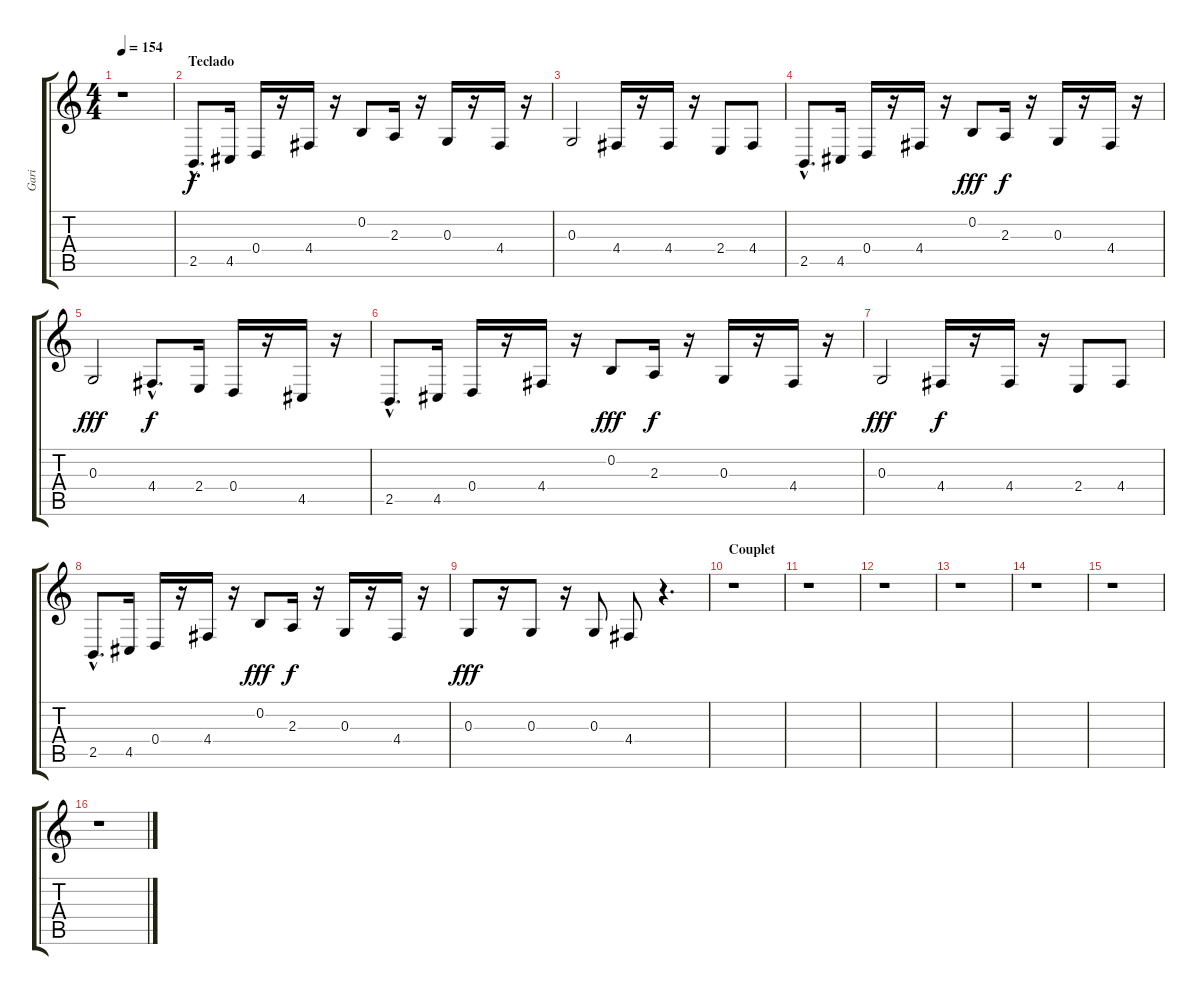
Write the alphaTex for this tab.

\track ("Gari" "Gari") {instrument trombone}
\staff {score tabs}
\tuning (E4 B3 G3 D3 A2 E2) {hide}
\ts (4 4)
\tempo 154
\clef g2
\ks c
r.1{dy f instrument trombone} |
\section ("" "Teclado")
2.5{hac}.8{d} 4.5.16 0.4.16 r.16 4.4.16 r.16 0.2.8 2.3.16 r.16 0.3.16 r.16 4.4.16 r.16 |
0.3.2 4.4.16 r.16 4.4.16 r.16 2.4.8 4.4.8 |
2.5{hac}.8{d} 4.5.16 0.4.16 r.16 4.4.16 r.16 0.2.8{dy fff} 2.3.16{dy f} r.16 0.3.16 r.16 4.4.16 r.16 |
0.3.2{dy fff} 4.4{hac}.8{d dy f} 2.4.16 0.4.16 r.16 4.5.16 r.16 |
2.5{hac}.8{d} 4.5.16 0.4.16 r.16 4.4.16 r.16 0.2.8{dy fff} 2.3.16{dy f} r.16 0.3.16 r.16 4.4.16 r.16 |
0.3.2{dy fff} 4.4.16{dy f} r.16 4.4.16 r.16 2.4.8 4.4.8 |
2.5{hac}.8{d} 4.5.16 0.4.16 r.16 4.4.16 r.16 0.2.8{dy fff} 2.3.16{dy f} r.16 0.3.16 r.16 4.4.16 r.16 |
0.3.8{dy fff} r.16 0.3.8 r.16 0.3.8 4.4.8 r.4{d} |
\section ("" "Couplet")
r.1 |
r.1 |
r.1 |
r.1 |
r.1 |
r.1 |
r.1
